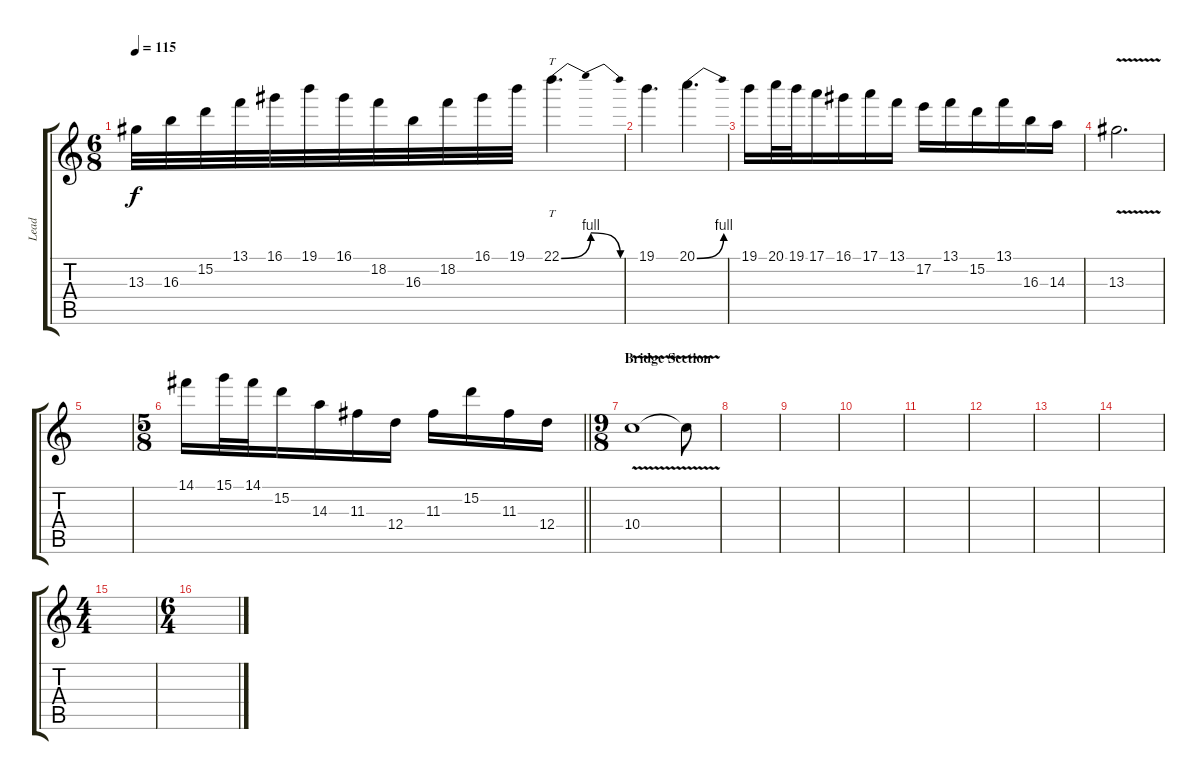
\track ("Lead" "Lead") {instrument distortionguitar}
\staff {score tabs}
\tuning (E4 B3 G3 D3 A2 E2) {hide}
\ts (6 8)
\tempo 115
\clef g2
\ks c
13.3.32{dy f} 16.3.32 15.2.32 13.1.32 16.1.32 19.1.32 16.1.32 18.2.32 16.3.32 18.2.32 16.1.32 19.1.32 22.1{be (bendrelease 0 0 15 4 45 4 60 0)}.4{tt d} |
19.1.4{d} 20.1{be (bend 0 0 60 4)}.4{d} |
19.1.16 20.1.32 19.1.32 17.1.16 16.1.16 17.1.16 13.1.16 17.2.16 13.1.16 15.2.16 13.1.16 16.3.16 14.3.16 |
13.3{v}.2{d} |
|
\ts (5 8)
\barLineRight lightlight
14.1.16 15.1.32 14.1.32 15.2.16 14.3.16 11.3.16 12.4.16 11.3.16 15.2.16 11.3.16 12.4.16 |
\ts (9 8)
\section ("" "Bridge Section")
10.4{v}.1 10.4{t}.8 |
|
|
|
|
|
|
|
\ts (4 4)
|
\ts (6 4)
